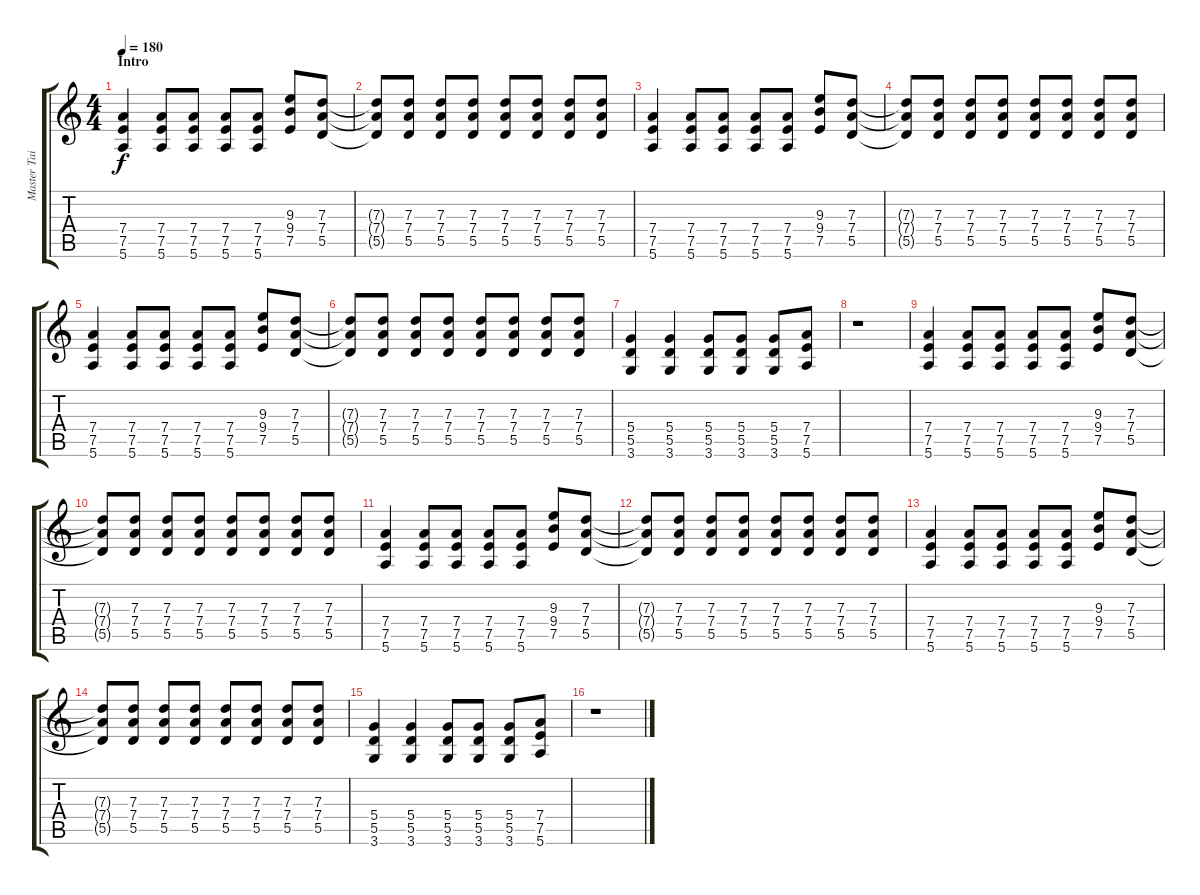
\track ("Master Tait" "Master Tai") {instrument acousticguitarnylon}
\staff {score tabs}
\tuning (E4 B3 G3 D3 A2 E2) {hide}
\ts (4 4)
\section ("" "Intro")
\tempo 180
\clef g2
\ks c
(7.4 7.5 5.6).4{dy f instrument acousticguitarnylon} (7.4 7.5 5.6).8 (7.4 7.5 5.6).8 (7.4 7.5 5.6).8 (7.4 7.5 5.6).8 (9.3 9.4 7.5).8 (7.3 7.4 5.5).8 |
(7.3{t} 7.4{t} 5.5{t}).8 (7.3 7.4 5.5).8 (7.3 7.4 5.5).8 (7.3 7.4 5.5).8 (7.3 7.4 5.5).8 (7.3 7.4 5.5).8 (7.3 7.4 5.5).8 (7.3 7.4 5.5).8 |
(7.4 7.5 5.6).4 (7.4 7.5 5.6).8 (7.4 7.5 5.6).8 (7.4 7.5 5.6).8 (7.4 7.5 5.6).8 (9.3 9.4 7.5).8 (7.3 7.4 5.5).8 |
(7.3{t} 7.4{t} 5.5{t}).8 (7.3 7.4 5.5).8 (7.3 7.4 5.5).8 (7.3 7.4 5.5).8 (7.3 7.4 5.5).8 (7.3 7.4 5.5).8 (7.3 7.4 5.5).8 (7.3 7.4 5.5).8 |
(7.4 7.5 5.6).4 (7.4 7.5 5.6).8 (7.4 7.5 5.6).8 (7.4 7.5 5.6).8 (7.4 7.5 5.6).8 (9.3 9.4 7.5).8 (7.3 7.4 5.5).8 |
(7.3{t} 7.4{t} 5.5{t}).8 (7.3 7.4 5.5).8 (7.3 7.4 5.5).8 (7.3 7.4 5.5).8 (7.3 7.4 5.5).8 (7.3 7.4 5.5).8 (7.3 7.4 5.5).8 (7.3 7.4 5.5).8 |
(5.4 5.5 3.6).4 (5.4 5.5 3.6).4 (5.4 5.5 3.6).8 (5.4 5.5 3.6).8 (5.4 5.5 3.6).8 (7.4 7.5 5.6).8 |
r.1 |
(7.4 7.5 5.6).4 (7.4 7.5 5.6).8 (7.4 7.5 5.6).8 (7.4 7.5 5.6).8 (7.4 7.5 5.6).8 (9.3 9.4 7.5).8 (7.3 7.4 5.5).8 |
(7.3{t} 7.4{t} 5.5{t}).8 (7.3 7.4 5.5).8 (7.3 7.4 5.5).8 (7.3 7.4 5.5).8 (7.3 7.4 5.5).8 (7.3 7.4 5.5).8 (7.3 7.4 5.5).8 (7.3 7.4 5.5).8 |
(7.4 7.5 5.6).4 (7.4 7.5 5.6).8 (7.4 7.5 5.6).8 (7.4 7.5 5.6).8 (7.4 7.5 5.6).8 (9.3 9.4 7.5).8 (7.3 7.4 5.5).8 |
(7.3{t} 7.4{t} 5.5{t}).8 (7.3 7.4 5.5).8 (7.3 7.4 5.5).8 (7.3 7.4 5.5).8 (7.3 7.4 5.5).8 (7.3 7.4 5.5).8 (7.3 7.4 5.5).8 (7.3 7.4 5.5).8 |
(7.4 7.5 5.6).4 (7.4 7.5 5.6).8 (7.4 7.5 5.6).8 (7.4 7.5 5.6).8 (7.4 7.5 5.6).8 (9.3 9.4 7.5).8 (7.3 7.4 5.5).8 |
(7.3{t} 7.4{t} 5.5{t}).8 (7.3 7.4 5.5).8 (7.3 7.4 5.5).8 (7.3 7.4 5.5).8 (7.3 7.4 5.5).8 (7.3 7.4 5.5).8 (7.3 7.4 5.5).8 (7.3 7.4 5.5).8 |
(5.4 5.5 3.6).4 (5.4 5.5 3.6).4 (5.4 5.5 3.6).8 (5.4 5.5 3.6).8 (5.4 5.5 3.6).8 (7.4 7.5 5.6).8 |
r.1
